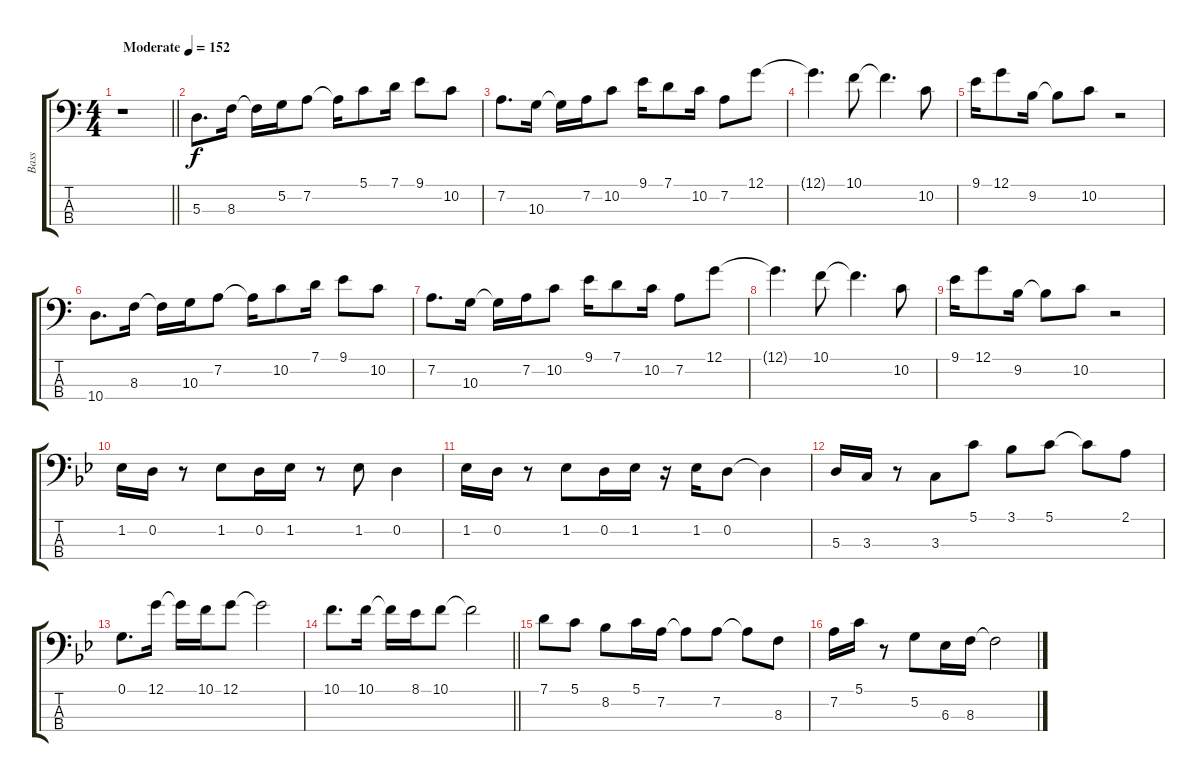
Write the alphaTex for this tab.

\track ("Bass" "Bass") {instrument electricbasspick}
\staff {score tabs}
\tuning (G2 D2 A1 E1) {hide}
\ts (4 4)
\tempo (152 "Moderate")
\clef f4
\barLineRight lightlight
\ks c
r.1{dy f instrument electricbasspick} |
5.3.8{d} 8.3.16 8.3{t}.16 5.2.16 7.2.8 7.2{t}.16 5.1.8 7.1.16 9.1.8 10.2.8 |
7.2.8{d} 10.3.16 10.3{t}.16 7.2.16 10.2.8 9.1.16 7.1.8 10.2.16 7.2.8 12.1.8 |
12.1{t}.4{d} 10.1.8 10.1{t}.4{d} 10.2.8 |
9.1.16 12.1.8 9.2.16 9.2{t}.8 10.2.8 r.2 |
10.4.8{d} 8.3.16 8.3{t}.16 10.3.16 7.2.8 7.2{t}.16 10.2.8 7.1.16 9.1.8 10.2.8 |
7.2.8{d} 10.3.16 10.3{t}.16 7.2.16 10.2.8 9.1.16 7.1.8 10.2.16 7.2.8 12.1.8 |
12.1{t}.4{d} 10.1.8 10.1{t}.4{d} 10.2.8 |
9.1.16 12.1.8 9.2.16 9.2{t}.8 10.2.8 r.2 |
\ks bb
1.2.16 0.2.16 r.8 1.2.8 0.2.16 1.2.16 r.8 1.2.8 0.2.4 |
1.2.16 0.2.16 r.8 1.2.8 0.2.16 1.2.16 r.16 1.2.16 0.2.8 0.2{t}.4 |
5.3.16 3.3.16 r.8 3.3.8 5.1.8 3.1.8 5.1.8 5.1{t}.8 2.1.8 |
0.1.8{d} 12.1.16 12.1{t}.16 10.1.16 12.1.8 12.1{t}.2 |
\barLineRight lightlight
10.1.8{d} 10.1.16 10.1{t}.16 8.1.16 10.1.8 10.1{t}.2 |
7.1.8 5.1.8 8.2.8 5.1.16 7.2.16 7.2{t}.8 7.2.8 7.2{t}.8 8.3.8 |
7.2.16 5.1.16 r.8 5.2.8 6.3.16 8.3.16 8.3{t}.2
